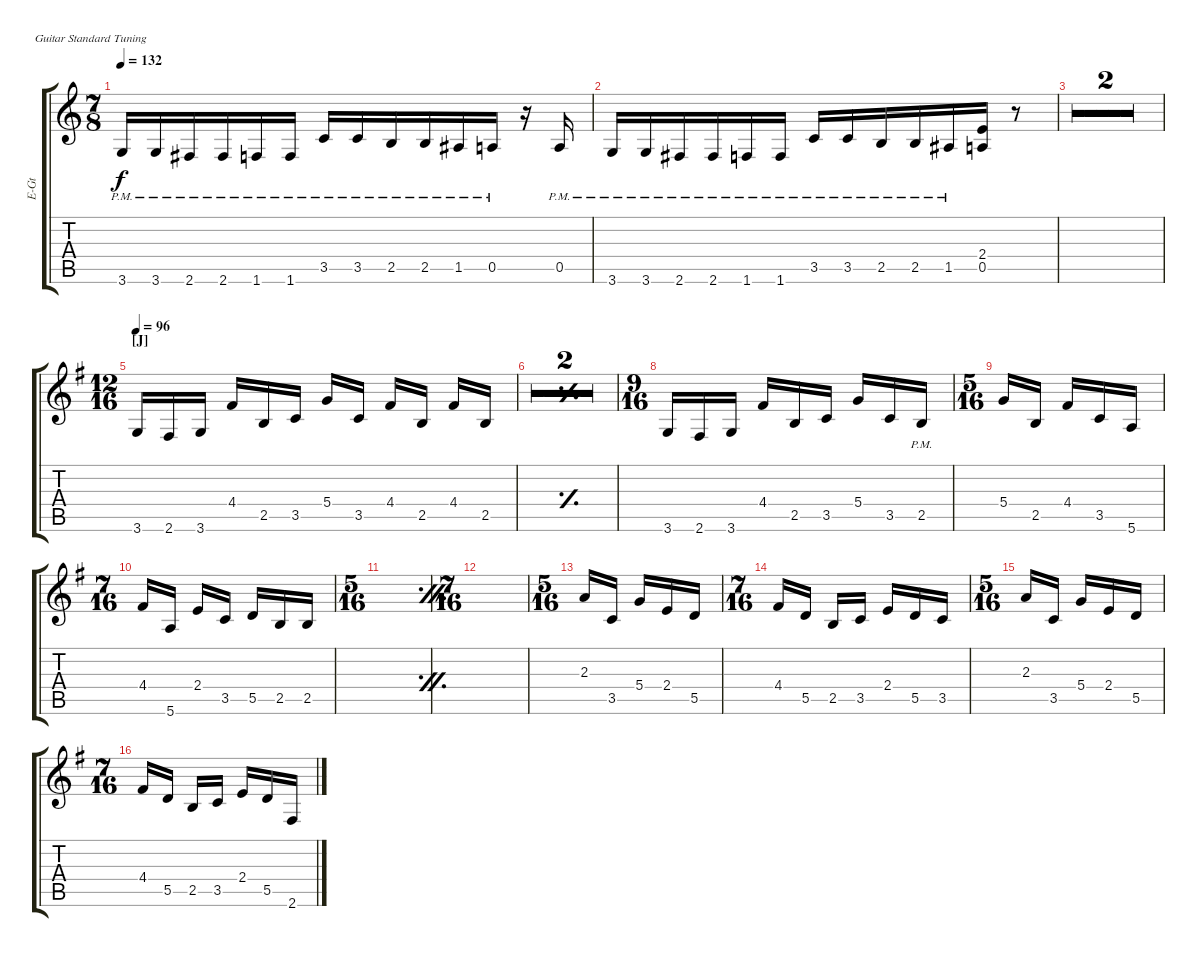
\defaultSystemsLayout 4
\bracketExtendMode groupsimilarinstruments
\otherSystemsTrackNameOrientation horizontal
\track ("Rhythm Guitar I" "E-Gt") {multiBarRest instrument distortionguitar}
\staff {score tabs}
\tuning (E4 B3 G3 D3 A2 E2)
\ts (7 8)
\beaming (8 3 3 1)
\tempo 132
\clef g2
\ks c
3.6{pm}.16{dy f beam Up} 3.6{pm}.16{beam Up} 2.6{pm acc #}.16{beam Up} 2.6{pm acc #}.16{beam Up} 1.6{pm}.16{beam Up} 1.6{pm}.16{beam Up} 3.5{pm}.16{beam Up} 3.5{pm}.16{beam Up} 2.5{pm}.16{beam Up} 2.5{pm}.16{beam Up} 1.5{pm acc #}.16{beam Up} 0.5{pm}.16{beam Up} r.16{beam Up} 0.5{pm}.16{beam Up} |
3.6{pm}.16{beam Up} 3.6{pm}.16{beam Up} 2.6{pm acc #}.16{beam Up} 2.6{pm acc #}.16{beam Up} 1.6{pm}.16{beam Up} 1.6{pm}.16{beam Up} 3.5{pm}.16{beam Up} 3.5{pm}.16{beam Up} 2.5{pm}.16{beam Up} 2.5{pm}.16{beam Up} 1.5{pm acc #}.16{beam Up} (0.5 2.4).16{beam Up} r.8{beam Up} |
\simile firstofdouble
|
\simile secondofdouble
|
\ts (12 16)
\beaming (8 3 3 1)
\section ("J" "")
\tempo 96
\simile none
\ks g
3.6{acc forcenatural}.16{beam Up beam merge} 2.6{acc #}.16{beam Up beam merge} 3.6{acc forcenatural}.16{beam Up beam split} 4.4{acc #}.16{beam Up beam merge} 2.5{acc forcenatural}.16{beam Up beam merge} 3.5{acc forcenatural}.16{beam Up beam split} 5.4{acc forcenatural}.16{beam Up beam merge} 3.5{acc forcenatural}.16{beam Up beam split} 4.4{acc #}.16{beam Up beam merge} 2.5{acc forcenatural}.16{beam Up beam split} 4.4{acc #}.16{beam Up beam merge} 2.5{acc forcenatural}.16{beam Up beam merge} |
\simile simple
|
|
\ts (9 16)
\beaming (8 3 3 1)
\simile none
3.6{acc forcenatural}.16{beam Up beam merge} 2.6{acc #}.16{beam Up beam merge} 3.6{acc forcenatural}.16{beam Up beam split} 4.4{acc #}.16{beam Up beam merge} 2.5{acc forcenatural}.16{beam Up beam merge} 3.5{acc forcenatural}.16{beam Up beam split} 5.4{acc forcenatural}.16{beam Up beam merge} 3.5{acc forcenatural}.16{beam Up beam merge} 2.5{pm acc forcenatural}.16{beam Up} |
\ts (5 16)
\beaming (8 3 3 1)
5.4{acc forcenatural}.16{beam Up} 2.5{acc forcenatural}.16{beam Up beam split} 4.4{acc #}.16{beam Up} 3.5{acc forcenatural}.16{beam Up} 5.6{acc forcenatural}.16{beam Up} |
\ts (7 16)
\beaming (8 3 3 1)
4.4{acc #}.16{beam Up} 5.6{acc forcenatural}.16{beam Up beam split} 2.4{acc forcenatural}.16{beam Up} 3.5{acc forcenatural}.16{beam Up beam split} 5.5{acc forcenatural}.16{beam Up} 2.5{acc forcenatural}.16{beam Up beam merge} 2.5{acc forcenatural}.16{beam Up} |
\ts (5 16)
\beaming (8 3 3 1)
\simile firstofdouble
|
\ts (7 16)
\beaming (8 3 3 1)
\simile secondofdouble
|
\ts (5 16)
\beaming (8 3 3 1)
\simile none
2.3{acc forcenatural}.16{beam Up} 3.5{acc forcenatural}.16{beam Up beam split} 5.4{acc forcenatural}.16{beam Up} 2.4{acc forcenatural}.16{beam Up} 5.5{acc forcenatural}.16{beam Up} |
\ts (7 16)
\beaming (8 3 3 1)
4.4{acc #}.16{beam Up} 5.5{acc forcenatural}.16{beam Up beam split} 2.5{acc forcenatural}.16{beam Up} 3.5{acc forcenatural}.16{beam Up beam split} 2.4{acc forcenatural}.16{beam Up} 5.5{acc forcenatural}.16{beam Up beam merge} 3.5{acc forcenatural}.16{beam Up} |
\ts (5 16)
\beaming (8 3 3 1)
2.3{acc forcenatural}.16{beam Up beam merge} 3.5{acc forcenatural}.16{beam Up beam split} 5.4{acc forcenatural}.16{beam Up beam merge} 2.4{acc forcenatural}.16{beam Up beam merge} 5.5{acc forcenatural}.16{beam Up beam merge} |
\ts (7 16)
\beaming (8 3 3 1)
4.4{acc #}.16{beam Up beam merge} 5.5{acc forcenatural}.16{beam Up beam split} 2.5{acc forcenatural}.16{beam Up beam merge} 3.5{acc forcenatural}.16{beam Up beam split} 2.4{acc forcenatural}.16{beam Up beam merge} 5.5{acc forcenatural}.16{beam Up beam merge} 2.6{acc #}.16{beam Up beam merge}
